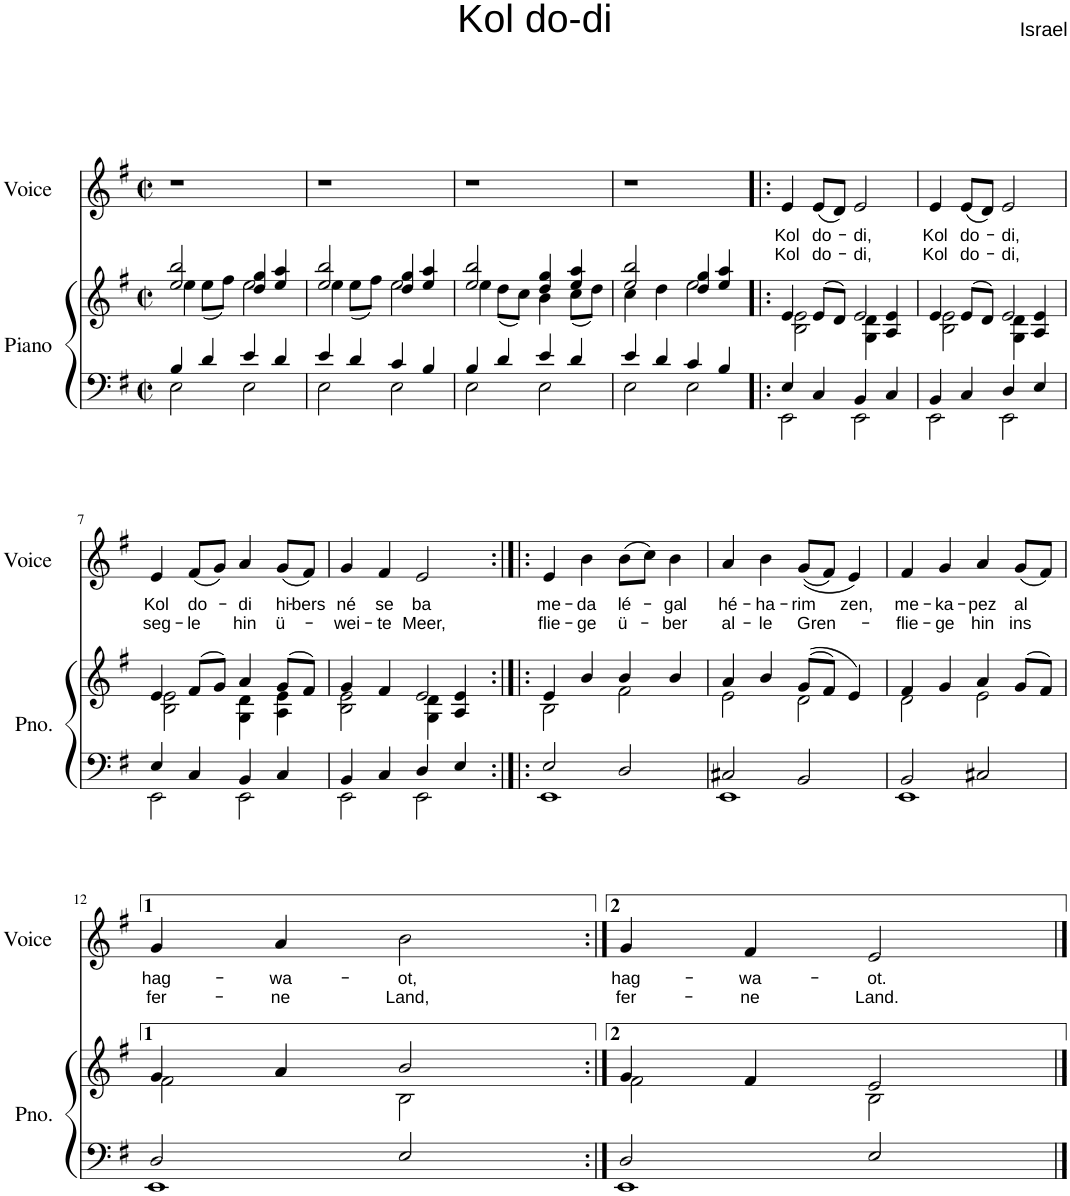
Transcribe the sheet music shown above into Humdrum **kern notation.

**kern	**kern	**kern	**text	**text
*part2	*part2	*part1	*part1	*part1
*staff3	*staff2	*staff1	*staff1	*staff1
*I"Piano	*	*I"Voice	*	*
*I'Pno.	*	*I'Voice	*	*
*clefF4	*clefG2	*clefG2	*	*
*k[f#]	*k[f#]	*k[f#]	*	*
*G:	*G:	*G:	*	*
*M2/2	*M2/2	*M2/2	*	*
*met(c|)	*met(c|)	*met(c|)	*	*
=1	=1	=1	=1	=1
*^	*^	*	*	*
4B/	2E\	2ee/ 2bb/	4ee\	1r	.	.
4d/	.	.	(8ee\L	.	.	.
.	.	.	8ff#\J)	.	.	.
4e/	2E\	4dd/ 4gg/	2ee\	.	.	.
4d/	.	4ee/ 4aa/	.	.	.	.
=2	=2	=2	=2	=2	=2	=2
4e/	2E\	2ee/ 2bb/	4ee\	1r	.	.
4d/	.	.	(8ee\L	.	.	.
.	.	.	8ff#\J)	.	.	.
4c/	2E\	4dd/ 4gg/	2ee\	.	.	.
4B/	.	4ee/ 4aa/	.	.	.	.
=3	=3	=3	=3	=3	=3	=3
4B/	2E\	2ee/ 2bb/	4ee\	1r	.	.
4d/	.	.	(8dd\L	.	.	.
.	.	.	8cc\J)	.	.	.
4e/	2E\	4dd/ 4gg/	4b\	.	.	.
4d/	.	4ee/ 4aa/	(8cc\L	.	.	.
.	.	.	8dd\J)	.	.	.
=4	=4	=4	=4	=4	=4	=4
4e/	2E\	2ee/ 2bb/	4cc\	1r	.	.
4d/	.	.	4dd\	.	.	.
4c/	2E\	4dd/ 4gg/	2ee\	.	.	.
4B/	.	4ee/ 4aa/	.	.	.	.
=5!|:	=5!|:	=5!|:	=5!|:	=5!|:	=5!|:	=5!|:
!	!	!	!	!	!LO:LY:b	!LO:LY:b
4E/	2EE\	4e/	2B\ 2e\	4e/	Kol	Kol
!	!	!	!	!	!LO:LY:b	!LO:LY:b
4C/	.	(8e/L	.	(8e/L	do-	do-
.	.	8d/J)	.	8d/J)	.	.
!	!	!	!	!	!LO:LY:b	!LO:LY:b
4BB/	2EE\	2e/	4G\ 4d\	2e/	-di,	-di,
4C/	.	.	4A/ 4e/	.	.	.
=6	=6	=6	=6	=6	=6	=6
!	!	!	!	!	!LO:LY:b	!LO:LY:b
4BB/	2EE\	4e/	2B\ 2e\	4e/	Kol	Kol
!	!	!	!	!	!LO:LY:b	!LO:LY:b
4C/	.	(8e/L	.	(8e/L	do-	do-
.	.	8d/J)	.	8d/J)	.	.
!	!	!	!	!	!LO:LY:b	!LO:LY:b
4D/	2EE\	2e/	4G\ 4d\	2e/	-di,	-di,
4E/	.	.	4A/ 4e/	.	.	.
!!LO:LB:g=z
=7	=7	=7	=7	=7	=7	=7
!	!	!	!	!	!LO:LY:b	!LO:LY:b
4E/	2EE\	4e/	2B\ 2e\	4e/	Kol	seg-
!	!	!	!	!	!LO:LY:b	!LO:LY:b
4C/	.	(8f#/L	.	(8f#/L	do-	-le
.	.	8g/J)	.	8g/J)	.	.
!	!	!	!	!	!LO:LY:b	!LO:LY:b
4BB/	2EE\	4a/	4G\ 4d\	4a/	-di	hin
!	!	!	!	!	!LO:LY:b	!LO:LY:b
4C/	.	(8g/L	4A\ 4e\	(8g/L	hi-	ü-
!	!	!	!	!	!LO:LY:b	!
.	.	8f#/J)	.	8f#/J)	-bers	.
=8	=8	=8	=8	=8	=8	=8
!	!	!	!	!	!LO:LY:b	!LO:LY:b
4BB/	2EE\	4g/	2B\ 2e\	4g/	-né	wei-
!	!	!	!	!	!LO:LY:b	!LO:LY:b
4C/	.	4f#/	.	4f#/	se	-te
!	!	!	!	!	!LO:LY:b	!LO:LY:b
4D/	2EE\	2e/	4G\ 4d\	2e/	ba	Meer,
4E/	.	.	4A/ 4e/	.	.	.
=9:|!|:	=9:|!|:	=9:|!|:	=9:|!|:	=9:|!|:	=9:|!|:	=9:|!|:
!	!	!	!	!	!LO:LY:b	!LO:LY:b
2E/	1EE	4e/	2B\	4e/	me-	flie-
!	!	!	!	!	!LO:LY:b	!LO:LY:b
.	.	4b/	.	4b\	-da	-ge
!	!	!	!	!	!LO:LY:b	!LO:LY:b
2D/	.	4b/	2f#\	(8b\L	lé-	ü-
.	.	.	.	8cc\J)	.	.
!	!	!	!	!	!LO:LY:b	!LO:LY:b
.	.	4b/	.	4b\	-gal	-ber
=10	=10	=10	=10	=10	=10	=10
!	!	!	!	!	!LO:LY:b	!LO:LY:b
2C#X/	1EE	4a/	2e\	4a/	hé-	al-
!	!	!	!	!	!LO:LY:b	!LO:LY:b
.	.	4b/	.	4b\	-ha-	-le
!	!	!	!	!	!LO:LY:b	!LO:LY:b
2BB/	.	((8g/L	2d\	((8g/L	-rim	Gren-
.	.	8f#/J)	.	8f#/J)	.	.
!	!	!	!	!	!LO:LY:b	!
.	.	4e/)	.	4e/)	-zen,	.
=11	=11	=11	=11	=11	=11	=11
!	!	!	!	!	!LO:LY:b	!LO:LY:b
2BB/	1EE	4f#/	2d\	4f#/	me-	flie-
!	!	!	!	!	!LO:LY:b	!LO:LY:b
.	.	4g/	.	4g/	-ka-	-ge
!	!	!	!	!	!LO:LY:b	!LO:LY:b
2C#X/	.	4a/	2e\	4a/	-pez	hin
!	!	!	!	!	!LO:LY:b	!LO:LY:b
.	.	(8g/L	.	(8g/L	al	ins
.	.	8f#/J)	.	8f#/J)	.	.
!!LO:LB:g=z
=12	=12	=12	=12	=12	=12	=12
!	!	!	!	!	!LO:LY:b	!LO:LY:b
2D/	1EE	4g/	2f#\	4g/	hag-	fer-
!	!	!	!	!	!LO:LY:b	!LO:LY:b
.	.	4a/	.	4a/	-wa-	-ne
!	!	!	!	!	!LO:LY:b	!LO:LY:b
2E/	.	2b/	2B\	2b\	-ot,	Land,
=13:|!	=13:|!	=13:|!	=13:|!	=13:|!	=13:|!	=13:|!
!	!	!	!	!	!LO:LY:b	!LO:LY:b
2D/	1EE	4g/	2f#\	4g/	hag-	fer-
!	!	!	!	!	!LO:LY:b	!LO:LY:b
.	.	4f#/	.	4f#/	-wa-	-ne
!	!	!	!	!	!LO:LY:b	!LO:LY:b
2E/	.	2e/	2B\	2e/	-ot.	Land.
*v	*v	*	*	*	*	*
*	*v	*v	*	*	*
==	==	==	==	==
*-	*-	*-	*-	*-
